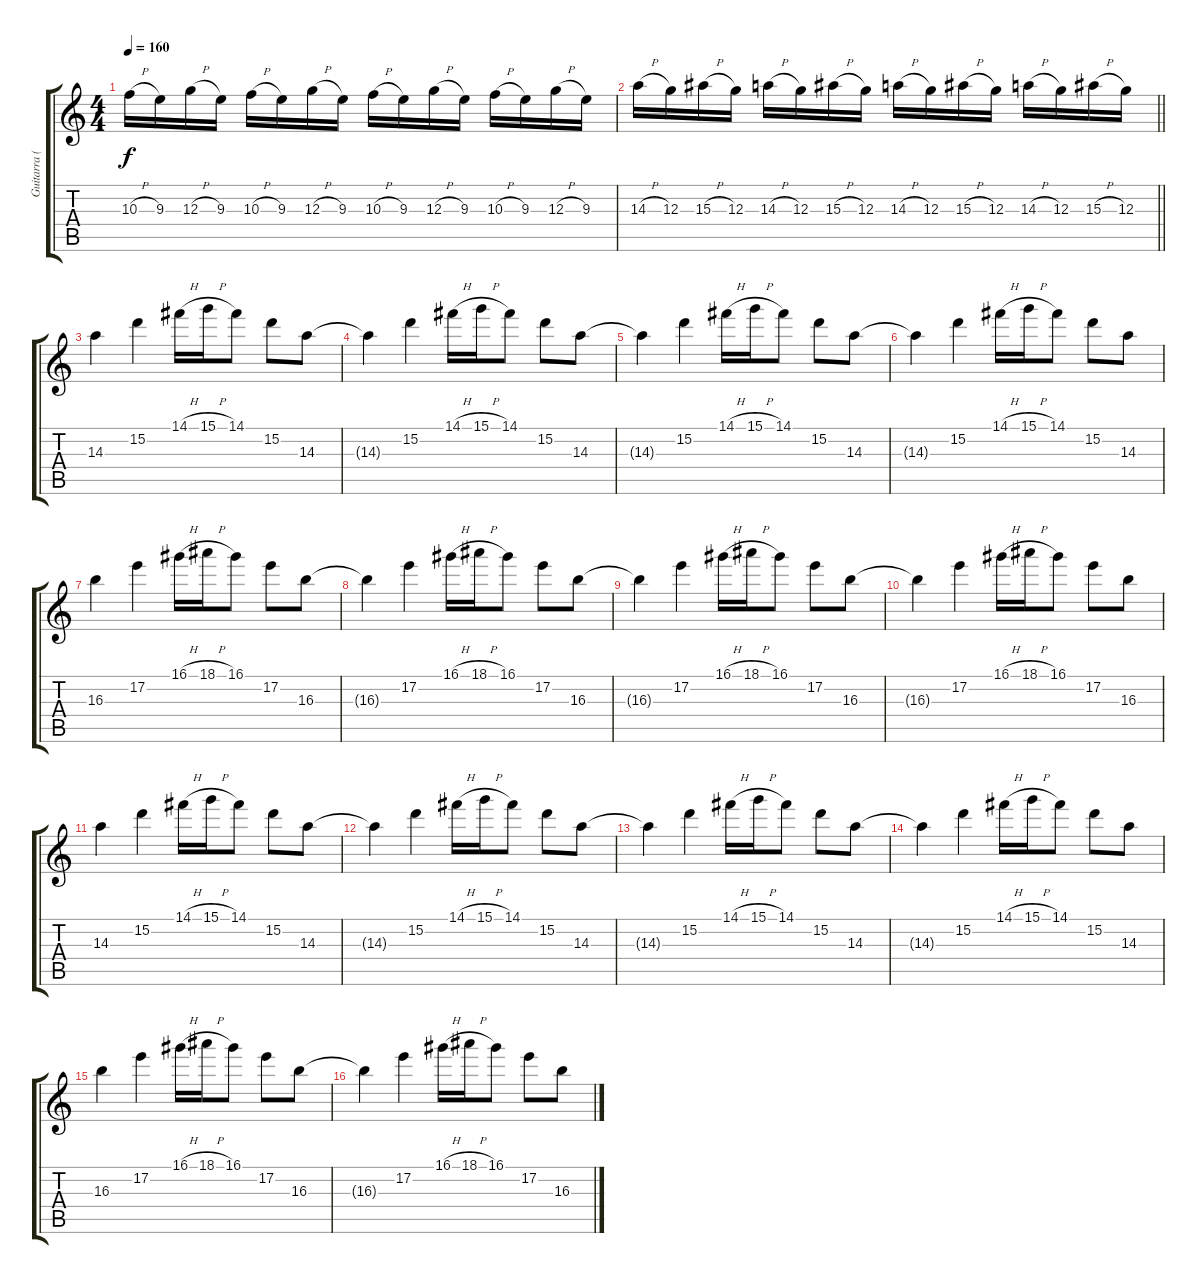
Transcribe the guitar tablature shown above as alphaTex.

\track ("Guitarra (Juanma)" "Guitarra (") {instrument overdrivenguitar}
\staff {score tabs}
\tuning (E4 B3 G3 D3 A2 E2) {hide}
\ts (4 4)
\tempo 160
\clef g2
\ks c
10.3{h}.16{dy f} 9.3.16 12.3{h}.16 9.3.16 10.3{h}.16 9.3.16 12.3{h}.16 9.3.16 10.3{h}.16 9.3.16 12.3{h}.16 9.3.16 10.3{h}.16 9.3.16 12.3{h}.16 9.3.16 |
\barLineRight lightlight
14.3{h}.16 12.3.16 15.3{h}.16 12.3.16 14.3{h}.16 12.3.16 15.3{h}.16 12.3.16 14.3{h}.16 12.3.16 15.3{h}.16 12.3.16 14.3{h}.16 12.3.16 15.3{h}.16 12.3.16 |
14.3.4 15.2.4 14.1{h}.16 15.1{h}.16 14.1.8 15.2.8 14.3.8 |
14.3{t}.4 15.2.4 14.1{h}.16 15.1{h}.16 14.1.8 15.2.8 14.3.8 |
14.3{t}.4 15.2.4 14.1{h}.16 15.1{h}.16 14.1.8 15.2.8 14.3.8 |
14.3{t}.4 15.2.4 14.1{h}.16 15.1{h}.16 14.1.8 15.2.8 14.3.8 |
16.3.4 17.2.4 16.1{h}.16 18.1{h}.16 16.1.8 17.2.8 16.3.8 |
16.3{t}.4 17.2.4 16.1{h}.16 18.1{h}.16 16.1.8 17.2.8 16.3.8 |
16.3{t}.4 17.2.4 16.1{h}.16 18.1{h}.16 16.1.8 17.2.8 16.3.8 |
16.3{t}.4 17.2.4 16.1{h}.16 18.1{h}.16 16.1.8 17.2.8 16.3.8 |
14.3.4 15.2.4 14.1{h}.16 15.1{h}.16 14.1.8 15.2.8 14.3.8 |
14.3{t}.4 15.2.4 14.1{h}.16 15.1{h}.16 14.1.8 15.2.8 14.3.8 |
14.3{t}.4 15.2.4 14.1{h}.16 15.1{h}.16 14.1.8 15.2.8 14.3.8 |
14.3{t}.4 15.2.4 14.1{h}.16 15.1{h}.16 14.1.8 15.2.8 14.3.8 |
16.3.4 17.2.4 16.1{h}.16 18.1{h}.16 16.1.8 17.2.8 16.3.8 |
16.3{t}.4 17.2.4 16.1{h}.16 18.1{h}.16 16.1.8 17.2.8 16.3.8
